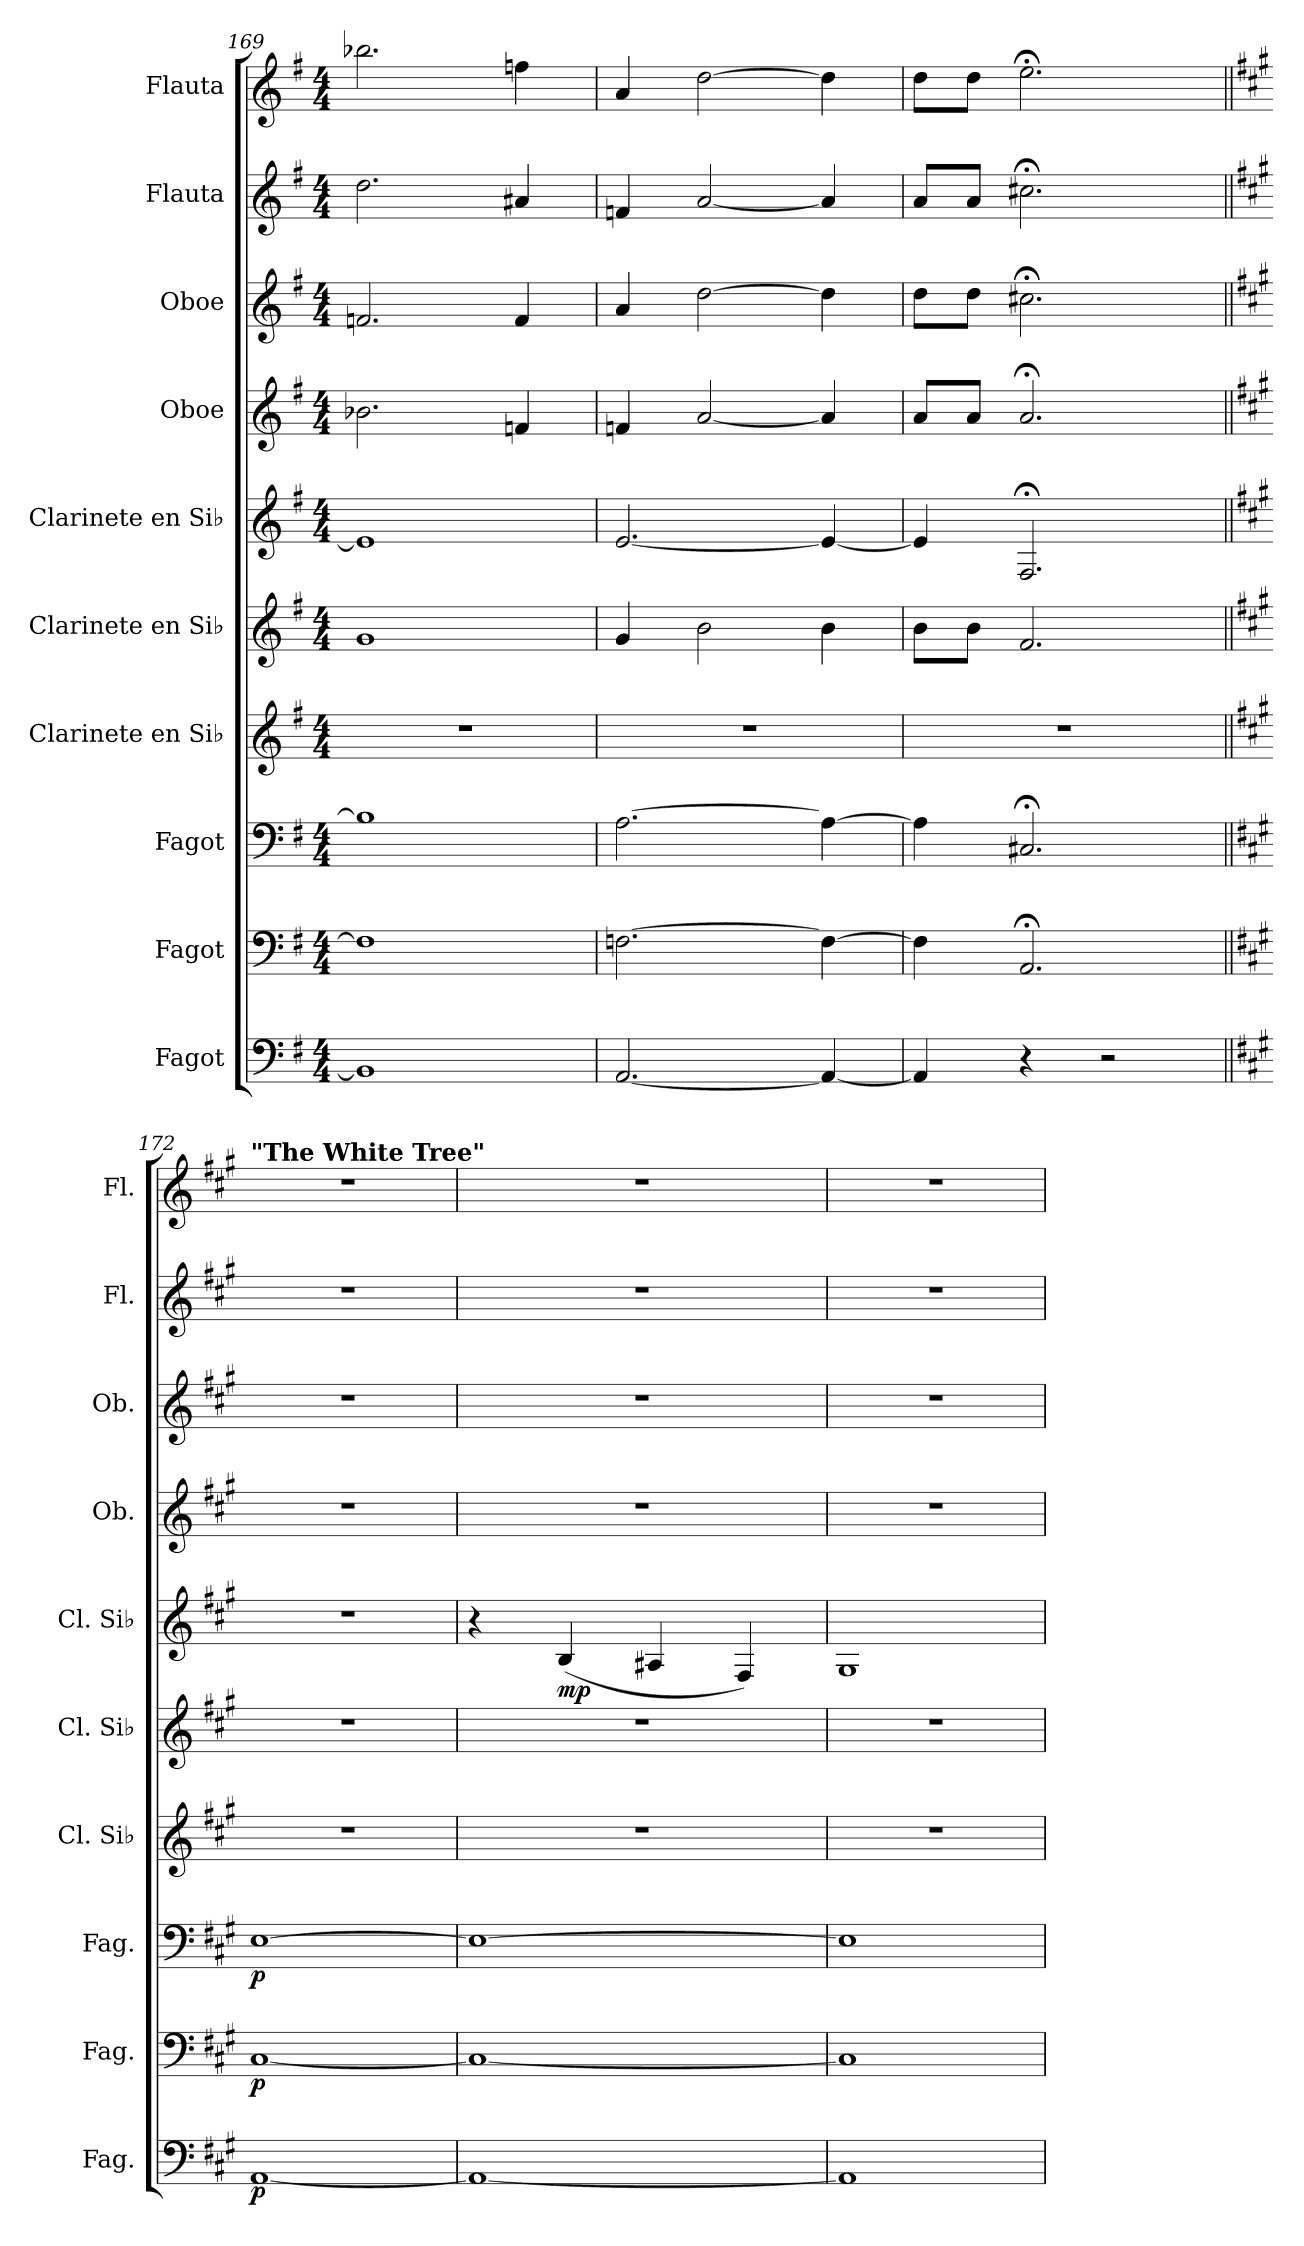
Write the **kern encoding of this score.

**kern	**dynam	**kern	**dynam	**kern	**dynam	**kern	**kern	**kern	**dynam	**kern	**kern	**kern	**kern
*part10	*part10	*part9	*part9	*part8	*part8	*part7	*part6	*part5	*part5	*part4	*part3	*part2	*part1
*staff10	*staff10	*staff9	*staff9	*staff8	*staff8	*staff7	*staff6	*staff5	*staff5	*staff4	*staff3	*staff2	*staff1
*I"Fagot	*	*I"Fagot	*	*I"Fagot	*	*I"Clarinete en Si♭	*I"Clarinete en Si♭	*I"Clarinete en Si♭	*	*I"Oboe	*I"Oboe	*I"Flauta	*I"Flauta
*I'Fag.	*	*I'Fag.	*	*I'Fag.	*	*I'Cl. Si♭	*I'Cl. Si♭	*I'Cl. Si♭	*	*I'Ob.	*I'Ob.	*I'Fl.	*I'Fl.
*clefF4	*	*clefF4	*	*clefF4	*	*clefG2	*clefG2	*clefG2	*	*clefG2	*clefG2	*clefG2	*clefG2
*	*	*	*	*	*	*ITrd1c2	*ITrd1c2	*ITrd1c2	*	*	*	*	*
*k[f#]	*	*k[f#]	*	*k[f#]	*	*k[b-]	*k[b-]	*k[b-]	*	*k[f#]	*k[f#]	*k[f#]	*k[f#]
*M4/4	*	*M4/4	*	*M4/4	*	*M4/4	*M4/4	*M4/4	*	*M4/4	*M4/4	*M4/4	*M4/4
=169	=169	=169	=169	=169	=169	=169	=169	=169	=169	=169	=169	=169	=169
1BB-]	.	1F]	.	1B-]	.	1r	1f	1d]	.	2.b-X\	2.fn/	2.dd\	2.bb-X\
.	.	.	.	.	.	.	.	.	.	4fn/	4f/	4a#X/	4ffn\
=170	=170	=170	=170	=170	=170	=170	=170	=170	=170	=170	=170	=170	=170
[2.AA/	.	[2.Fn\	.	[2.A\	.	1r	4f/	[2.d/	.	4fn/	4a/	4fn/	4a/
.	.	.	.	.	.	.	2a\	.	.	[2a/	[2dd\	[2a/	[2dd\
4AA/_	.	4F\_	.	4A\_	.	.	4a\	4d/_	.	4a/]	4dd\]	4a/]	4dd\]
=171	=171	=171	=171	=171	=171	=171	=171	=171	=171	=171	=171	=171	=171
4AA/]	.	4F\]	.	4A\]	.	1r	8a\L	4d/]	.	8a/L	8dd\L	8a/L	8dd\L
.	.	.	.	.	.	.	8a\J	.	.	8a/J	8dd\J	8a/J	8dd\J
*	*	*	*	*	*	*	*	*	*	*	*	*	*MM40
4r	.	2.AA;</	.	2.C#X;</	.	.	2.e/	2.E;<Z/	.	2.a;</	2.cc#X;<\	2.cc#X;<\	2.ee;<\
2r	.	.	.	.	.	.	.	.	.	.	.	.	.
=172||	=172||	=172||	=172||	=172||	=172||	=172||	=172||	=172||	=172||	=172||	=172||	=172||	=172||
*k[f#c#g#]	*	*k[f#c#g#]	*	*k[f#c#g#]	*	*k[f#]	*k[f#]	*k[f#]	*	*k[f#c#g#]	*k[f#c#g#]	*k[f#c#g#]	*k[f#c#g#]
*	*	*	*	*	*	*	*	*	*	*	*	*	*MM80
!	!	!	!	!	!	!	!	!	!	!	!	!	!LO:TX:a:B:t="The White Tree"
!	!LO:DY:b	!	!LO:DY:b	!	!LO:DY:b	!	!	!	!	!	!	!	!
[1AA	p	[1C#	p	[1E	p	1r	1r	1r	.	1r	1r	1r	1r
!!LO:PB:g=z
=173	=173	=173	=173	=173	=173	=173	=173	=173	=173	=173	=173	=173	=173
1AA_	.	1C#_	.	1E_	.	1r	1r	4r	.	1r	1r	1r	1r
!	!	!	!	!	!	!	!	!	!LO:DY:b	!	!	!	!
.	.	.	.	.	.	.	.	(4A/	mp	.	.	.	.
.	.	.	.	.	.	.	.	4G#X/	.	.	.	.	.
.	.	.	.	.	.	.	.	4E/)	.	.	.	.	.
=174	=174	=174	=174	=174	=174	=174	=174	=174	=174	=174	=174	=174	=174
1AA]	.	1C#]	.	1E]	.	1r	1r	1F#	.	1r	1r	1r	1r
=	=	=	=	=	=	=	=	=	=	=	=	=	=
*-	*-	*-	*-	*-	*-	*-	*-	*-	*-	*-	*-	*-	*-
